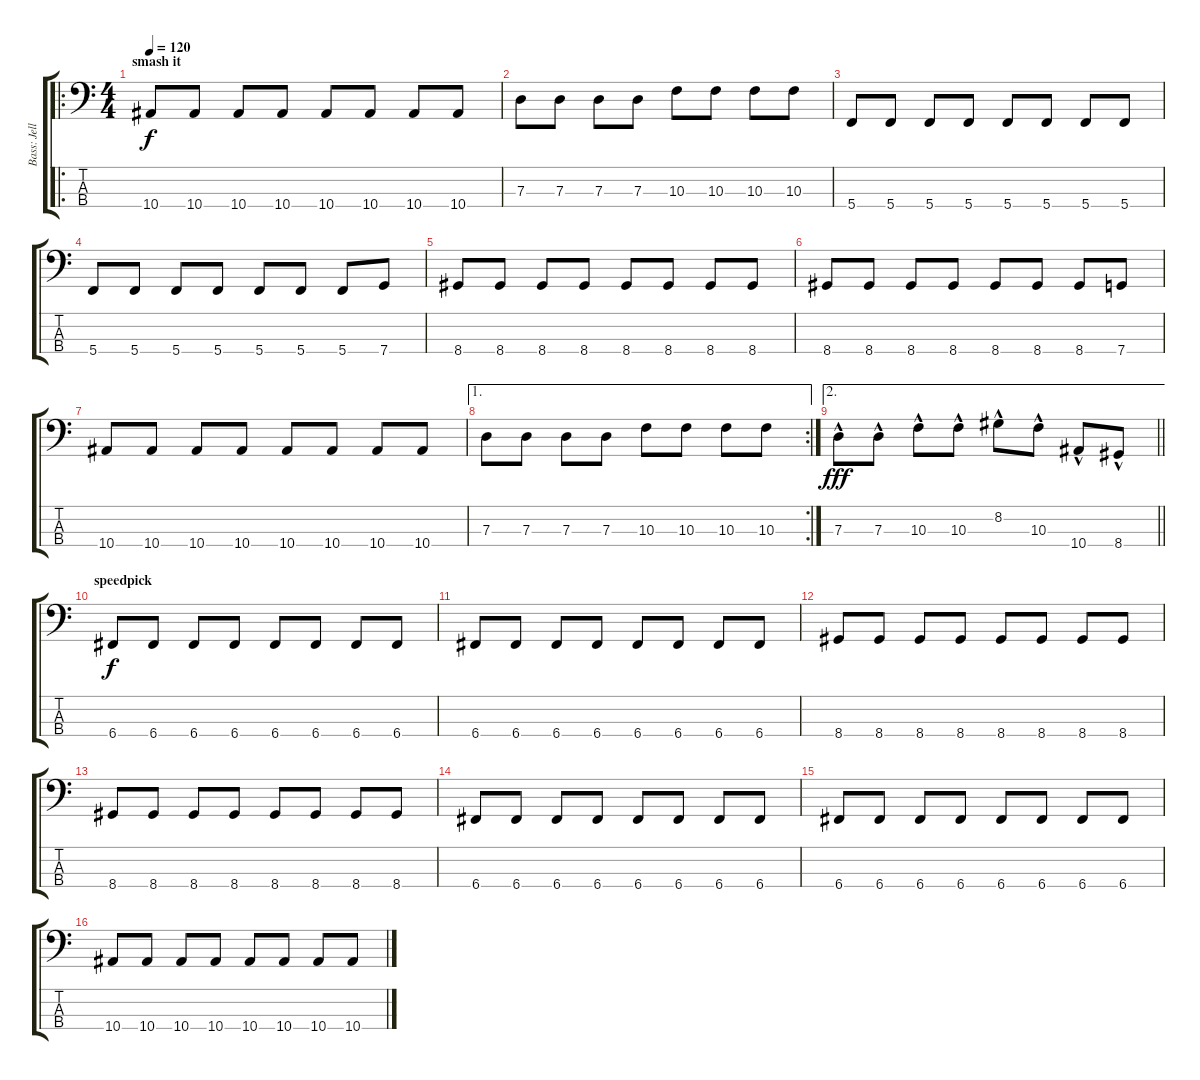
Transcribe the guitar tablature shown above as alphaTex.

\track ("Bass: Jelle" "Bass: Jell") {instrument electricbasspick}
\staff {score tabs}
\tuning (F2 C2 G1 C1) {hide}
\ro
\ts (4 4)
\section ("" "smash it")
\tempo 120
\clef f4
\ks c
10.4.8{dy f} 10.4.8 10.4.8 10.4.8 10.4.8 10.4.8 10.4.8 10.4.8 |
7.3.8 7.3.8 7.3.8 7.3.8 10.3.8 10.3.8 10.3.8 10.3.8 |
5.4.8 5.4.8 5.4.8 5.4.8 5.4.8 5.4.8 5.4.8 5.4.8 |
5.4.8 5.4.8 5.4.8 5.4.8 5.4.8 5.4.8 5.4.8 7.4.8 |
8.4.8 8.4.8 8.4.8 8.4.8 8.4.8 8.4.8 8.4.8 8.4.8 |
8.4.8 8.4.8 8.4.8 8.4.8 8.4.8 8.4.8 8.4.8 7.4.8 |
10.4.8 10.4.8 10.4.8 10.4.8 10.4.8 10.4.8 10.4.8 10.4.8 |
\ae 1
\rc 2
7.3.8 7.3.8 7.3.8 7.3.8 10.3.8 10.3.8 10.3.8 10.3.8 |
\ae 2
\barLineRight lightlight
7.3{hac}.8{dy fff} 7.3{hac}.8 10.3{hac}.8 10.3{hac}.8 8.2{hac}.8 10.3{hac}.8 10.4{hac}.8 8.4{hac}.8 |
\section ("" "speedpick")
6.4.8{dy f} 6.4.8 6.4.8 6.4.8 6.4.8 6.4.8 6.4.8 6.4.8 |
6.4.8 6.4.8 6.4.8 6.4.8 6.4.8 6.4.8 6.4.8 6.4.8 |
8.4.8 8.4.8 8.4.8 8.4.8 8.4.8 8.4.8 8.4.8 8.4.8 |
8.4.8 8.4.8 8.4.8 8.4.8 8.4.8 8.4.8 8.4.8 8.4.8 |
6.4.8 6.4.8 6.4.8 6.4.8 6.4.8 6.4.8 6.4.8 6.4.8 |
6.4.8 6.4.8 6.4.8 6.4.8 6.4.8 6.4.8 6.4.8 6.4.8 |
10.4.8 10.4.8 10.4.8 10.4.8 10.4.8 10.4.8 10.4.8 10.4.8
